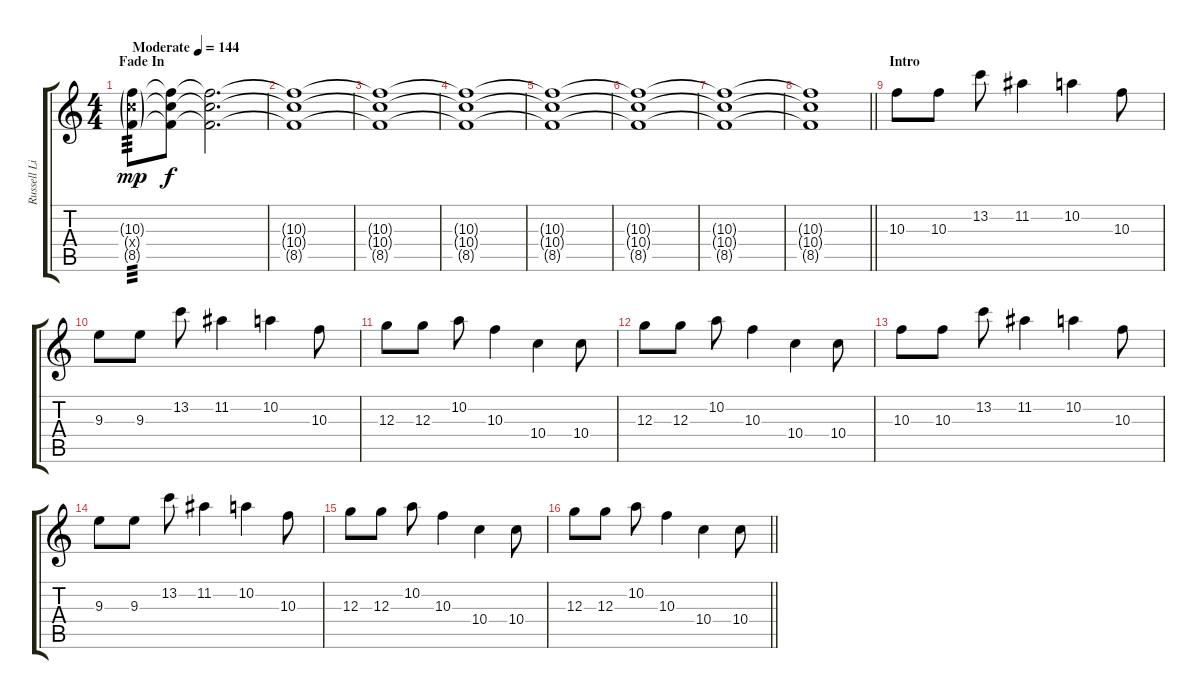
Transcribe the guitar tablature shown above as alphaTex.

\track ("Russell Lissack" "Russell Li") {instrument electricguitarclean}
\staff {score tabs}
\tuning (E4 B3 G3 D3 A2 E2) {hide}
\ts (4 4)
\section ("" "Fade In")
\tempo (144 "Moderate")
\clef g2
\ks c
(10.3{g} 10.4{g x} 8.5{g}).8{tp 3 dy mp volume 0 instrument electricguitarclean} (10.3{t} 10.4{t} 8.5{t}).8{dy f} (10.3{t} 10.4{t} 8.5{t}).2{d volume 2} |
(10.3{t} 10.4{t} 8.5{t}).1 |
(10.3{t} 10.4{t} 8.5{t}).1 |
(10.3{t} 10.4{t} 8.5{t}).1 |
(10.3{t} 10.4{t} 8.5{t}).1 |
(10.3{t} 10.4{t} 8.5{t}).1 |
(10.3{t} 10.4{t} 8.5{t}).1 |
\barLineRight lightlight
(10.3{t} 10.4{t} 8.5{t}).1 |
\section ("" "Intro")
10.3.8{volume 13 instrument electricguitarclean} 10.3.8 13.2.8 11.2.4 10.2.4 10.3.8 |
9.3.8 9.3.8 13.2.8 11.2.4 10.2.4 10.3.8 |
12.3.8 12.3.8 10.2.8 10.3.4 10.4.4 10.4.8 |
12.3.8 12.3.8 10.2.8 10.3.4 10.4.4 10.4.8 |
10.3.8 10.3.8 13.2.8 11.2.4 10.2.4 10.3.8 |
9.3.8 9.3.8 13.2.8 11.2.4 10.2.4 10.3.8 |
12.3.8 12.3.8 10.2.8 10.3.4 10.4.4 10.4.8 |
\barLineRight lightlight
12.3.8 12.3.8 10.2.8 10.3.4 10.4.4 10.4.8
